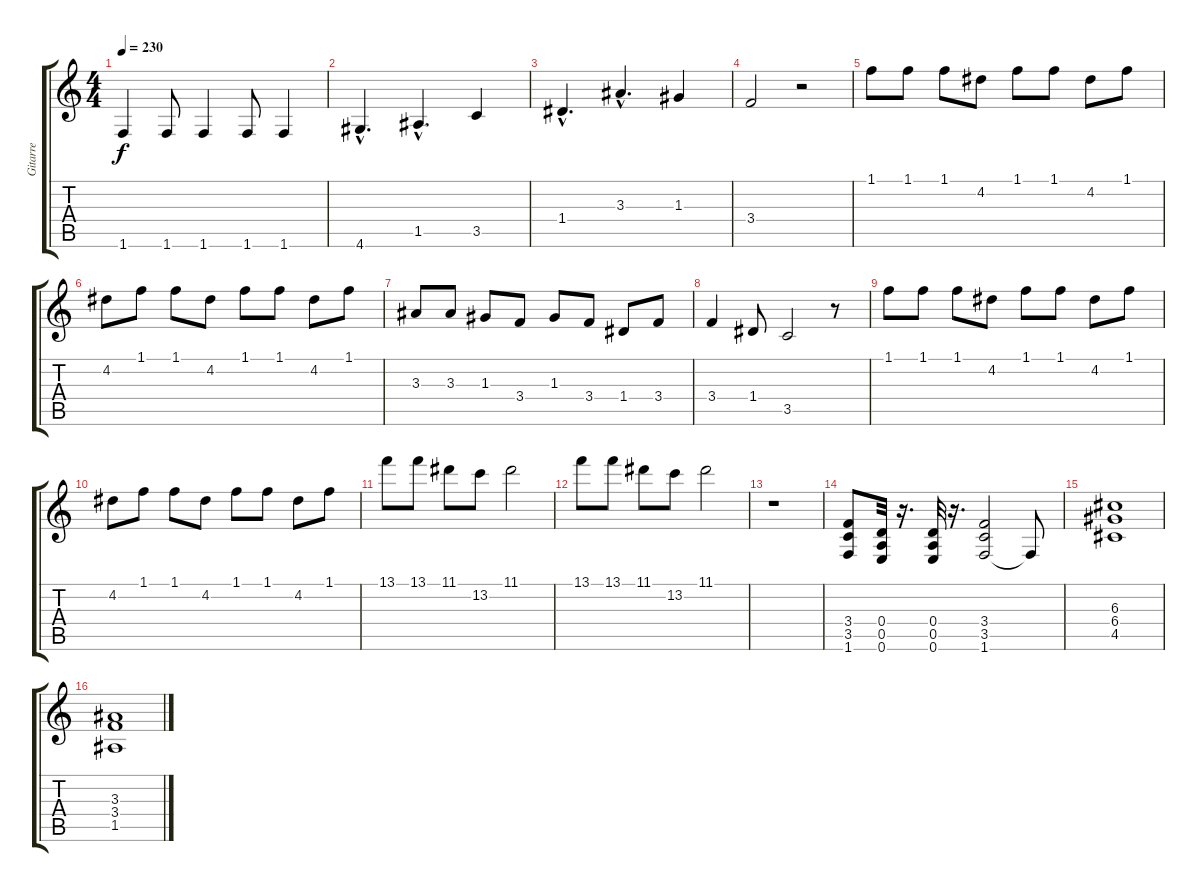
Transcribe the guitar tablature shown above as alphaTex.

\track ("Gitarre" "Gitarre") {instrument distortionguitar}
\staff {score tabs}
\tuning (E4 B3 G3 D3 A2 E2) {hide}
\ts (4 4)
\tempo 230
\clef g2
\ks c
1.6.4{dy f} 1.6.8 1.6.4 1.6.8 1.6.4 |
4.6{hac}.4{d} 1.5{hac}.4{d} 3.5.4 |
1.4{hac}.4{d} 3.3{hac}.4{d} 1.3.4 |
3.4.2 r.2 |
1.1.8 1.1.8 1.1.8 4.2.8 1.1.8 1.1.8 4.2.8 1.1.8 |
4.2.8 1.1.8 1.1.8 4.2.8 1.1.8 1.1.8 4.2.8 1.1.8 |
3.3.8 3.3.8 1.3.8 3.4.8 1.3.8 3.4.8 1.4.8 3.4.8 |
3.4.4 1.4.8 3.5.2 r.8 |
1.1.8 1.1.8 1.1.8 4.2.8 1.1.8 1.1.8 4.2.8 1.1.8 |
4.2.8 1.1.8 1.1.8 4.2.8 1.1.8 1.1.8 4.2.8 1.1.8 |
13.1.8 13.1.8 11.1.8 13.2.8 11.1.2 |
13.1.8 13.1.8 11.1.8 13.2.8 11.1.2 |
r.1{volume 10 instrument overdrivenguitar} |
(3.4 3.5 1.6).8 (0.4 0.5 0.6).32 r.16{d} (0.4 0.5 0.6).32 r.16{d} (3.4 3.5 1.6).2 1.6{t}.8 |
(6.3 6.4 4.5).1 |
(3.3 3.4 1.5).1
